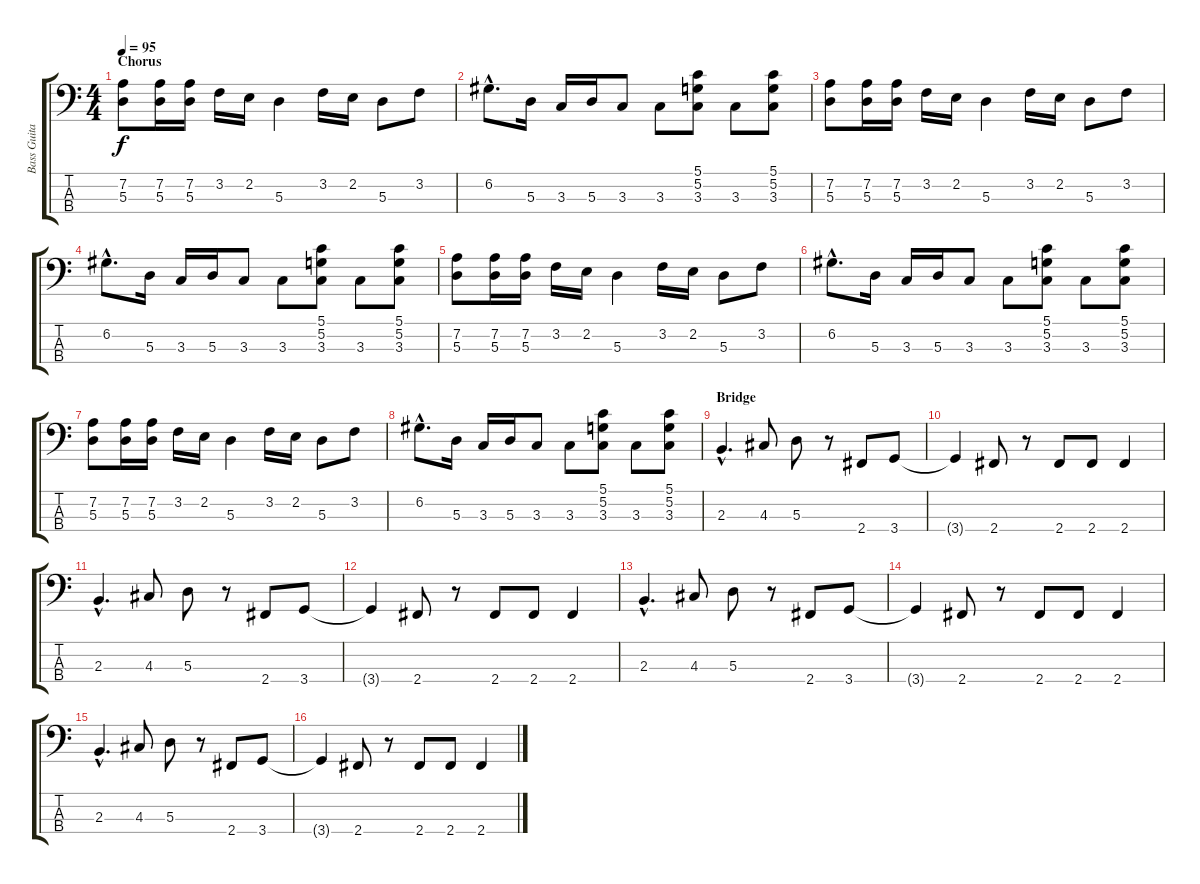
\track ("Bass Guitar" "Bass Guita") {instrument electricbassfinger}
\staff {score tabs}
\tuning (G2 D2 A1 E1) {hide}
\ts (4 4)
\section ("" "Chorus")
\tempo 95
\clef f4
\ks c
(7.2 5.3).8{dy f} (7.2 5.3).16 (7.2 5.3).16 3.2.16 2.2.16 5.3.4 3.2.16 2.2.16 5.3.8 3.2.8 |
6.2{hac}.8{d} 5.3.16 3.3.16 5.3.16 3.3.8 3.3.8 (5.1 5.2 3.3).8 3.3.8 (5.1 5.2 3.3).8 |
(7.2 5.3).8 (7.2 5.3).16 (7.2 5.3).16 3.2.16 2.2.16 5.3.4 3.2.16 2.2.16 5.3.8 3.2.8 |
6.2{hac}.8{d} 5.3.16 3.3.16 5.3.16 3.3.8 3.3.8 (5.1 5.2 3.3).8 3.3.8 (5.1 5.2 3.3).8 |
(7.2 5.3).8 (7.2 5.3).16 (7.2 5.3).16 3.2.16 2.2.16 5.3.4 3.2.16 2.2.16 5.3.8 3.2.8 |
6.2{hac}.8{d} 5.3.16 3.3.16 5.3.16 3.3.8 3.3.8 (5.1 5.2 3.3).8 3.3.8 (5.1 5.2 3.3).8 |
(7.2 5.3).8 (7.2 5.3).16 (7.2 5.3).16 3.2.16 2.2.16 5.3.4 3.2.16 2.2.16 5.3.8 3.2.8 |
6.2{hac}.8{d} 5.3.16 3.3.16 5.3.16 3.3.8 3.3.8 (5.1 5.2 3.3).8 3.3.8 (5.1 5.2 3.3).8 |
\section ("" "Bridge")
2.3{hac}.4{d} 4.3.8 5.3.8 r.8 2.4.8 3.4.8 |
3.4{t}.4 2.4.8 r.8 2.4.8 2.4.8 2.4.4 |
2.3{hac}.4{d} 4.3.8 5.3.8 r.8 2.4.8 3.4.8 |
3.4{t}.4 2.4.8 r.8 2.4.8 2.4.8 2.4.4 |
2.3{hac}.4{d} 4.3.8 5.3.8 r.8 2.4.8 3.4.8 |
3.4{t}.4 2.4.8 r.8 2.4.8 2.4.8 2.4.4 |
2.3{hac}.4{d} 4.3.8 5.3.8 r.8 2.4.8 3.4.8 |
3.4{t}.4 2.4.8 r.8 2.4.8 2.4.8 2.4.4
